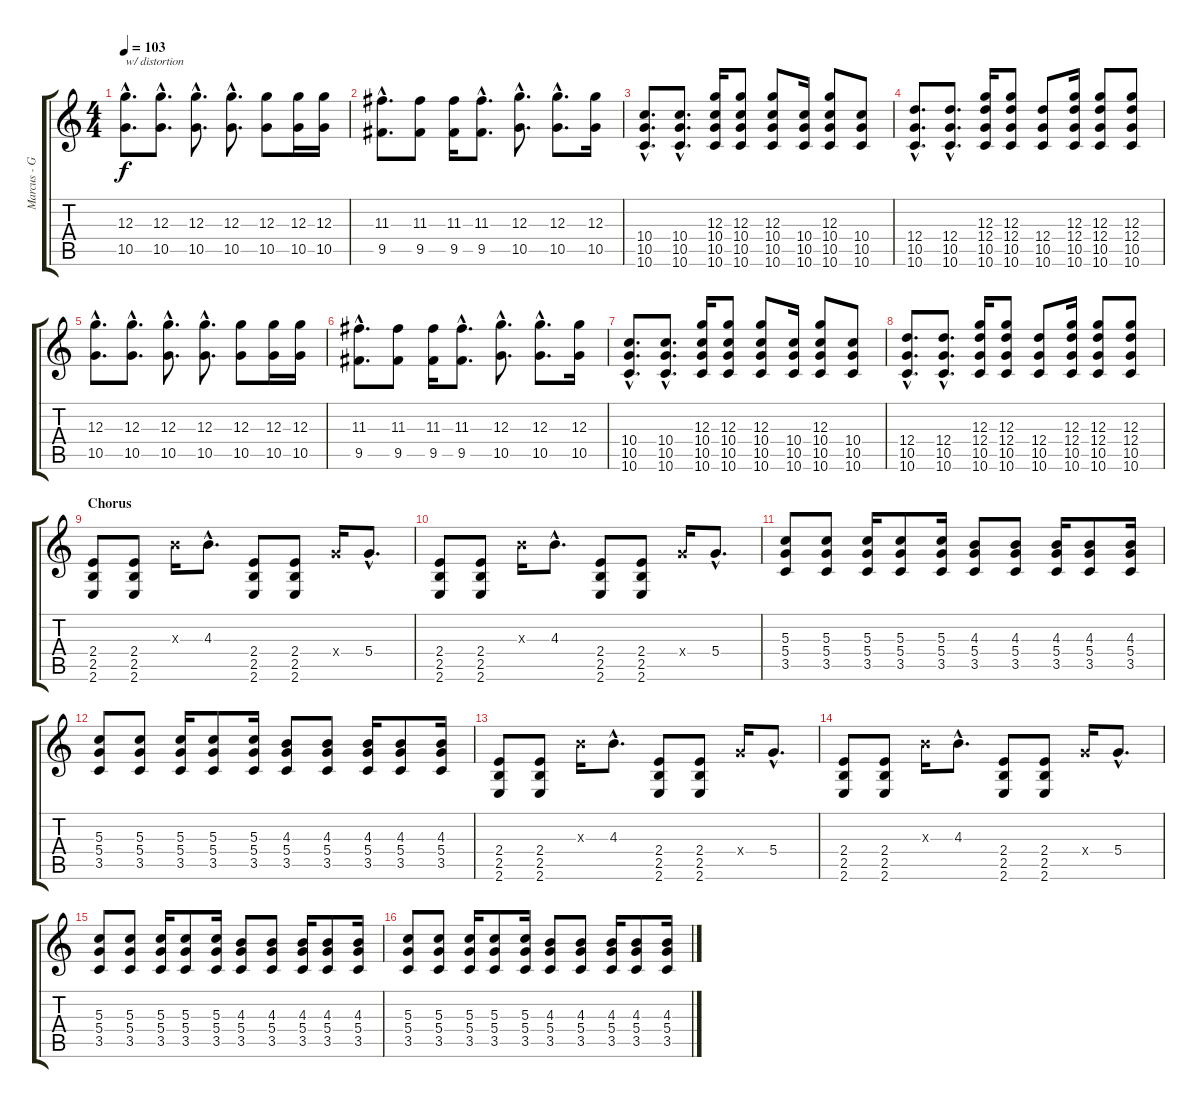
\track ("Marcus - Guitar" "Marcus - G") {instrument distortionguitar}
\staff {score tabs}
\tuning (E4 B3 G3 D3 A2 D2) {hide}
\ts (4 4)
\tempo 103
\clef g2
\ks c
(12.3{hac} 10.5{hac}).8{d txt "w/ distortion" dy f volume 14 instrument distortionguitar} (12.3{hac} 10.5{hac}).8{d} (12.3{hac} 10.5{hac}).8{d} (12.3{hac} 10.5{hac}).8{d} (12.3 10.5).8 (12.3 10.5).16 (12.3 10.5).16 |
(11.3{hac} 9.5{hac}).8{d} (11.3 9.5).8 (11.3 9.5).16 (11.3{hac} 9.5).8{d} (12.3{hac} 10.5{hac}).8{d} (12.3{hac} 10.5{hac}).8{d} (12.3 10.5).16 |
(10.4{hac} 10.5{hac} 10.6{hac}).8{d} (10.4{hac} 10.5{hac} 10.6{hac}).8{d} (12.3 10.4 10.5 10.6).16 (12.3 10.4 10.5 10.6).8 (12.3 10.4 10.5 10.6).8 (10.4 10.5 10.6).16 (12.3 10.4 10.5 10.6).8 (10.4 10.5 10.6).8 |
(12.4{hac} 10.5{hac} 10.6{hac}).8{d} (12.4{hac} 10.5{hac} 10.6{hac}).8{d} (12.3 12.4 10.5 10.6).16 (12.3 12.4 10.5 10.6).8 (12.4 10.5 10.6).8 (12.3 12.4 10.5 10.6).16 (12.3 12.4 10.5 10.6).8 (12.3 12.4 10.5 10.6).8 |
(12.3{hac} 10.5{hac}).8{d volume 14 instrument distortionguitar} (12.3{hac} 10.5{hac}).8{d} (12.3{hac} 10.5{hac}).8{d} (12.3{hac} 10.5{hac}).8{d} (12.3 10.5).8 (12.3 10.5).16 (12.3 10.5).16 |
(11.3{hac} 9.5{hac}).8{d} (11.3 9.5).8 (11.3 9.5).16 (11.3{hac} 9.5).8{d} (12.3{hac} 10.5{hac}).8{d} (12.3{hac} 10.5{hac}).8{d} (12.3 10.5).16 |
(10.4{hac} 10.5{hac} 10.6{hac}).8{d} (10.4{hac} 10.5{hac} 10.6{hac}).8{d} (12.3 10.4 10.5 10.6).16 (12.3 10.4 10.5 10.6).8 (12.3 10.4 10.5 10.6).8 (10.4 10.5 10.6).16 (12.3 10.4 10.5 10.6).8 (10.4 10.5 10.6).8 |
(12.4{hac} 10.5{hac} 10.6{hac}).8{d} (12.4{hac} 10.5{hac} 10.6{hac}).8{d} (12.3 12.4 10.5 10.6).16 (12.3 12.4 10.5 10.6).8 (12.4 10.5 10.6).8 (12.3 12.4 10.5 10.6).16 (12.3 12.4 10.5 10.6).8 (12.3 12.4 10.5 10.6).8 |
\section ("" "Chorus")
(2.4 2.5 2.6).8{instrument distortionguitar} (2.4 2.5 2.6).8 4.3{x}.16{instrument guitarharmonics} 4.3{hac}.8{d} (2.4 2.5 2.6).8{instrument distortionguitar} (2.4 2.5 2.6).8 5.4{x}.16{instrument guitarharmonics} 5.4{hac}.8{d} |
(2.4 2.5 2.6).8{instrument distortionguitar} (2.4 2.5 2.6).8 4.3{x}.16{instrument guitarharmonics} 4.3{hac}.8{d} (2.4 2.5 2.6).8{instrument distortionguitar} (2.4 2.5 2.6).8 5.4{x}.16{instrument guitarharmonics} 5.4{hac}.8{d} |
(5.3 5.4 3.5).8{instrument distortionguitar} (5.3 5.4 3.5).8 (5.3 5.4 3.5).16 (5.3 5.4 3.5).8 (5.3 5.4 3.5).16 (4.3 5.4 3.5).8 (4.3 5.4 3.5).8 (4.3 5.4 3.5).16 (4.3 5.4 3.5).8 (4.3 5.4 3.5).16 |
(5.3 5.4 3.5).8{instrument distortionguitar} (5.3 5.4 3.5).8 (5.3 5.4 3.5).16 (5.3 5.4 3.5).8 (5.3 5.4 3.5).16 (4.3 5.4 3.5).8 (4.3 5.4 3.5).8 (4.3 5.4 3.5).16 (4.3 5.4 3.5).8 (4.3 5.4 3.5).16 |
(2.4 2.5 2.6).8{instrument distortionguitar} (2.4 2.5 2.6).8 4.3{x}.16{instrument guitarharmonics} 4.3{hac}.8{d} (2.4 2.5 2.6).8{instrument distortionguitar} (2.4 2.5 2.6).8 5.4{x}.16{instrument guitarharmonics} 5.4{hac}.8{d} |
(2.4 2.5 2.6).8{instrument distortionguitar} (2.4 2.5 2.6).8 4.3{x}.16{instrument guitarharmonics} 4.3{hac}.8{d} (2.4 2.5 2.6).8{instrument distortionguitar} (2.4 2.5 2.6).8 5.4{x}.16{instrument guitarharmonics} 5.4{hac}.8{d} |
(5.3 5.4 3.5).8{instrument distortionguitar} (5.3 5.4 3.5).8 (5.3 5.4 3.5).16 (5.3 5.4 3.5).8 (5.3 5.4 3.5).16 (4.3 5.4 3.5).8 (4.3 5.4 3.5).8 (4.3 5.4 3.5).16 (4.3 5.4 3.5).8 (4.3 5.4 3.5).16 |
(5.3 5.4 3.5).8{instrument distortionguitar} (5.3 5.4 3.5).8 (5.3 5.4 3.5).16 (5.3 5.4 3.5).8 (5.3 5.4 3.5).16 (4.3 5.4 3.5).8 (4.3 5.4 3.5).8 (4.3 5.4 3.5).16 (4.3 5.4 3.5).8 (4.3 5.4 3.5).16
